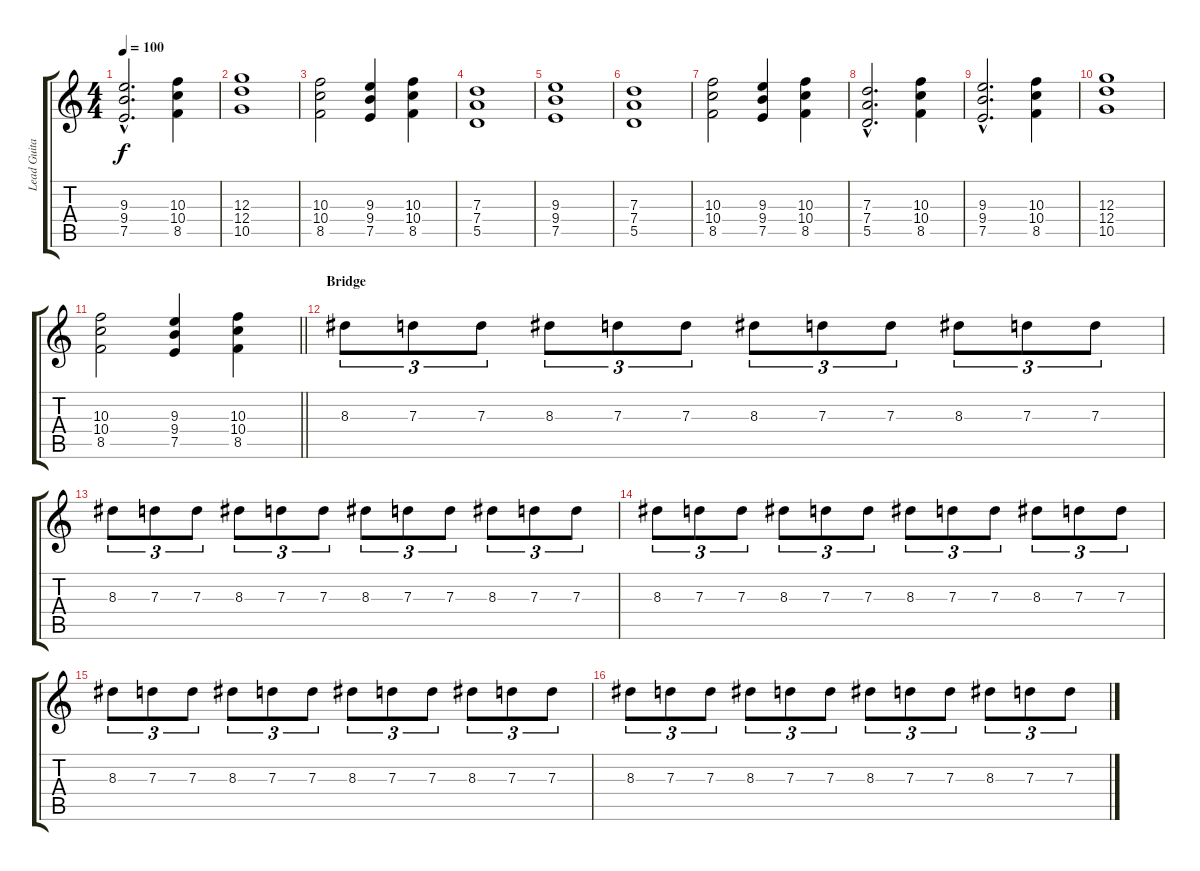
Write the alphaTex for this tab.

\track ("Lead Guitar" "Lead Guita") {instrument overdrivenguitar}
\staff {score tabs}
\tuning (E4 B3 G3 D3 A2 D2) {hide}
\ts (4 4)
\tempo 100
\clef g2
\ks c
(9.3{hac} 9.4{hac} 7.5{hac}).2{d dy f} (10.3 10.4 8.5).4 |
(12.3 12.4 10.5).1 |
(10.3 10.4 8.5).2 (9.3 9.4 7.5).4 (10.3 10.4 8.5).4 |
(7.3 7.4 5.5).1 |
(9.3 9.4 7.5).1 |
(7.3 7.4 5.5).1 |
(10.3 10.4 8.5).2 (9.3 9.4 7.5).4 (10.3 10.4 8.5).4 |
(7.3{hac} 7.4{hac} 5.5{hac}).2{d} (10.3 10.4 8.5).4 |
(9.3{hac} 9.4{hac} 7.5{hac}).2{d} (10.3 10.4 8.5).4 |
(12.3 12.4 10.5).1 |
\barLineRight lightlight
(10.3 10.4 8.5).2 (9.3 9.4 7.5).4 (10.3 10.4 8.5).4 |
\section ("" "Bridge")
8.3.8{tu (3 2) volume 15} 7.3.8{tu (3 2)} 7.3.8{tu (3 2)} 8.3.8{tu (3 2)} 7.3.8{tu (3 2)} 7.3.8{tu (3 2)} 8.3.8{tu (3 2)} 7.3.8{tu (3 2)} 7.3.8{tu (3 2)} 8.3.8{tu (3 2)} 7.3.8{tu (3 2)} 7.3.8{tu (3 2)} |
8.3.8{tu (3 2)} 7.3.8{tu (3 2)} 7.3.8{tu (3 2)} 8.3.8{tu (3 2)} 7.3.8{tu (3 2)} 7.3.8{tu (3 2)} 8.3.8{tu (3 2)} 7.3.8{tu (3 2)} 7.3.8{tu (3 2)} 8.3.8{tu (3 2)} 7.3.8{tu (3 2)} 7.3.8{tu (3 2)} |
8.3.8{tu (3 2)} 7.3.8{tu (3 2)} 7.3.8{tu (3 2)} 8.3.8{tu (3 2)} 7.3.8{tu (3 2)} 7.3.8{tu (3 2)} 8.3.8{tu (3 2)} 7.3.8{tu (3 2)} 7.3.8{tu (3 2)} 8.3.8{tu (3 2)} 7.3.8{tu (3 2)} 7.3.8{tu (3 2)} |
8.3.8{tu (3 2)} 7.3.8{tu (3 2)} 7.3.8{tu (3 2)} 8.3.8{tu (3 2)} 7.3.8{tu (3 2)} 7.3.8{tu (3 2)} 8.3.8{tu (3 2)} 7.3.8{tu (3 2)} 7.3.8{tu (3 2)} 8.3.8{tu (3 2)} 7.3.8{tu (3 2)} 7.3.8{tu (3 2)} |
8.3.8{tu (3 2)} 7.3.8{tu (3 2)} 7.3.8{tu (3 2)} 8.3.8{tu (3 2)} 7.3.8{tu (3 2)} 7.3.8{tu (3 2)} 8.3.8{tu (3 2)} 7.3.8{tu (3 2)} 7.3.8{tu (3 2)} 8.3.8{tu (3 2)} 7.3.8{tu (3 2)} 7.3.8{tu (3 2)}
